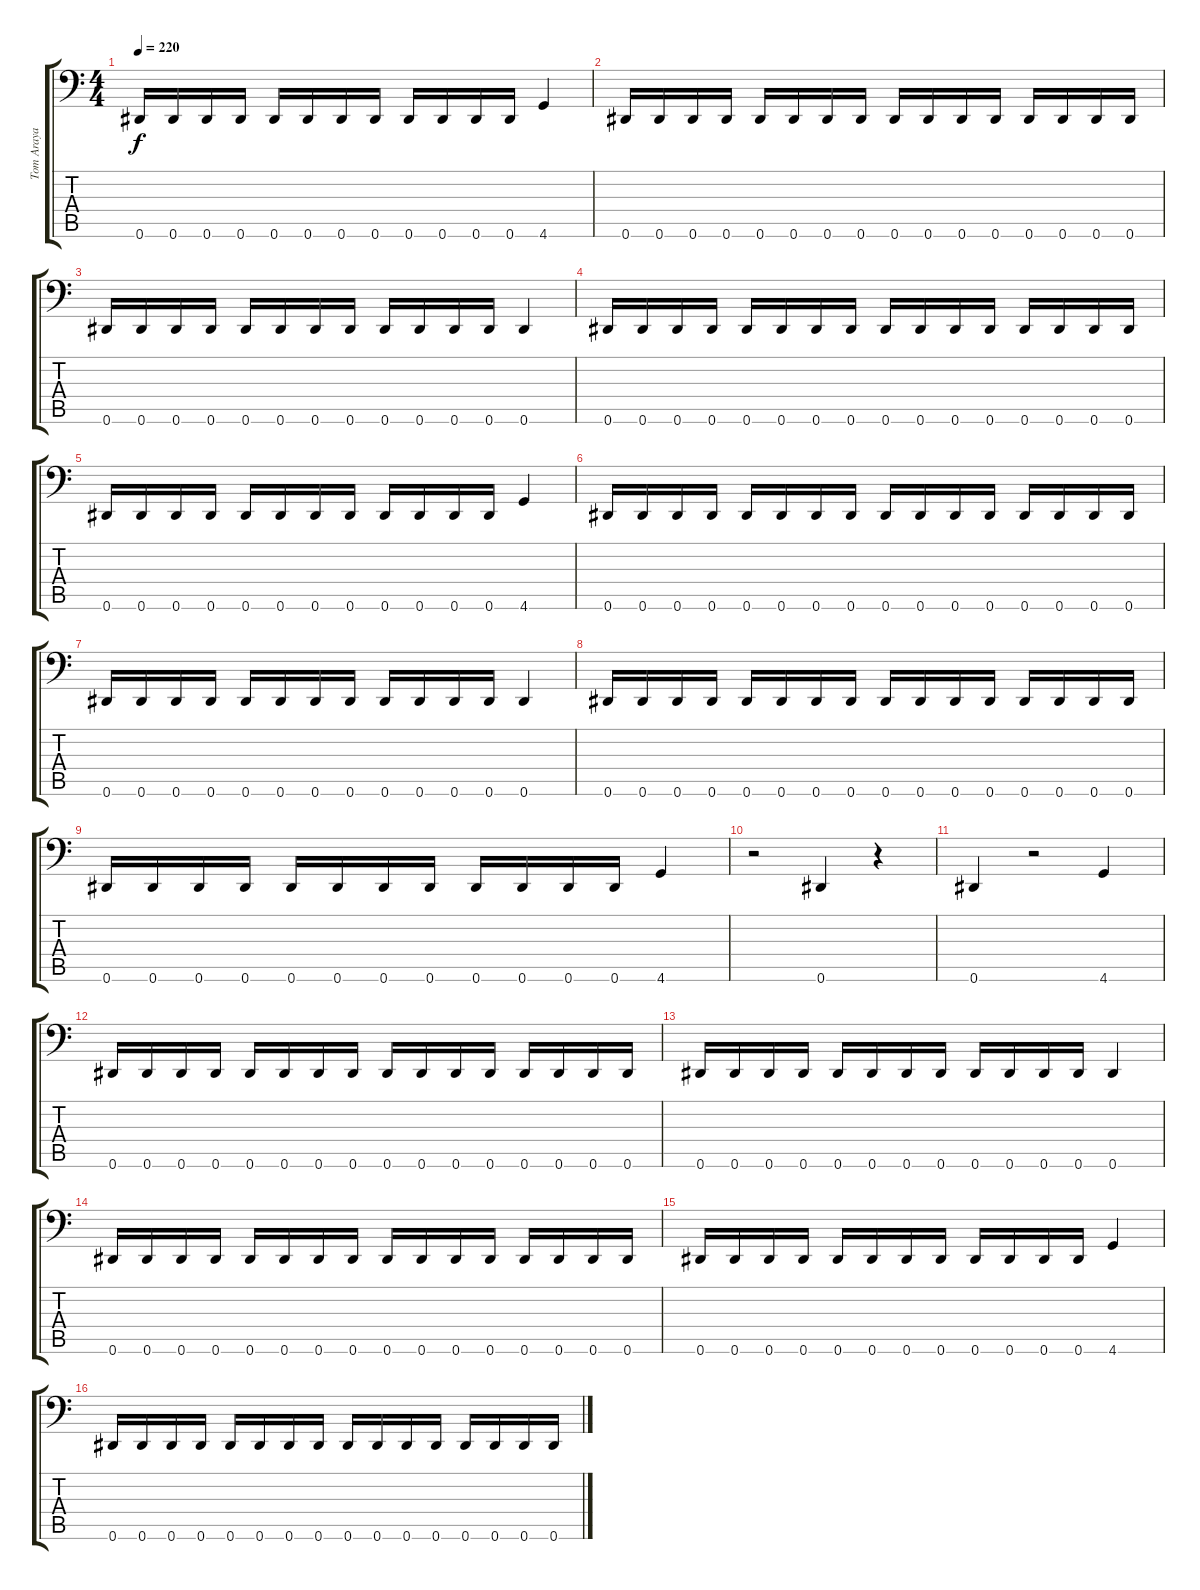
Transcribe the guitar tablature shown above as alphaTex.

\track ("Tom Araya" "Tom Araya") {instrument electricbasspick}
\staff {score tabs}
\tuning (Eb3 Bb2 Gb2 Db2 Ab1 Eb1) {hide}
\ts (4 4)
\tempo 220
\clef f4
\ks c
0.6.16{dy f} 0.6.16 0.6.16 0.6.16 0.6.16 0.6.16 0.6.16 0.6.16 0.6.16 0.6.16 0.6.16 0.6.16 4.6.4 |
0.6.16 0.6.16 0.6.16 0.6.16 0.6.16 0.6.16 0.6.16 0.6.16 0.6.16 0.6.16 0.6.16 0.6.16 0.6.16 0.6.16 0.6.16 0.6.16 |
0.6.16 0.6.16 0.6.16 0.6.16 0.6.16 0.6.16 0.6.16 0.6.16 0.6.16 0.6.16 0.6.16 0.6.16 0.6.4 |
0.6.16 0.6.16 0.6.16 0.6.16 0.6.16 0.6.16 0.6.16 0.6.16 0.6.16 0.6.16 0.6.16 0.6.16 0.6.16 0.6.16 0.6.16 0.6.16 |
0.6.16 0.6.16 0.6.16 0.6.16 0.6.16 0.6.16 0.6.16 0.6.16 0.6.16 0.6.16 0.6.16 0.6.16 4.6.4 |
0.6.16 0.6.16 0.6.16 0.6.16 0.6.16 0.6.16 0.6.16 0.6.16 0.6.16 0.6.16 0.6.16 0.6.16 0.6.16 0.6.16 0.6.16 0.6.16 |
0.6.16 0.6.16 0.6.16 0.6.16 0.6.16 0.6.16 0.6.16 0.6.16 0.6.16 0.6.16 0.6.16 0.6.16 0.6.4 |
0.6.16 0.6.16 0.6.16 0.6.16 0.6.16 0.6.16 0.6.16 0.6.16 0.6.16 0.6.16 0.6.16 0.6.16 0.6.16 0.6.16 0.6.16 0.6.16 |
0.6.16 0.6.16 0.6.16 0.6.16 0.6.16 0.6.16 0.6.16 0.6.16 0.6.16 0.6.16 0.6.16 0.6.16 4.6.4 |
r.2 0.6.4 r.4 |
0.6.4 r.2 4.6.4 |
0.6.16 0.6.16 0.6.16 0.6.16 0.6.16 0.6.16 0.6.16 0.6.16 0.6.16 0.6.16 0.6.16 0.6.16 0.6.16 0.6.16 0.6.16 0.6.16 |
0.6.16 0.6.16 0.6.16 0.6.16 0.6.16 0.6.16 0.6.16 0.6.16 0.6.16 0.6.16 0.6.16 0.6.16 0.6.4 |
0.6.16 0.6.16 0.6.16 0.6.16 0.6.16 0.6.16 0.6.16 0.6.16 0.6.16 0.6.16 0.6.16 0.6.16 0.6.16 0.6.16 0.6.16 0.6.16 |
0.6.16 0.6.16 0.6.16 0.6.16 0.6.16 0.6.16 0.6.16 0.6.16 0.6.16 0.6.16 0.6.16 0.6.16 4.6.4 |
0.6.16 0.6.16 0.6.16 0.6.16 0.6.16 0.6.16 0.6.16 0.6.16 0.6.16 0.6.16 0.6.16 0.6.16 0.6.16 0.6.16 0.6.16 0.6.16
